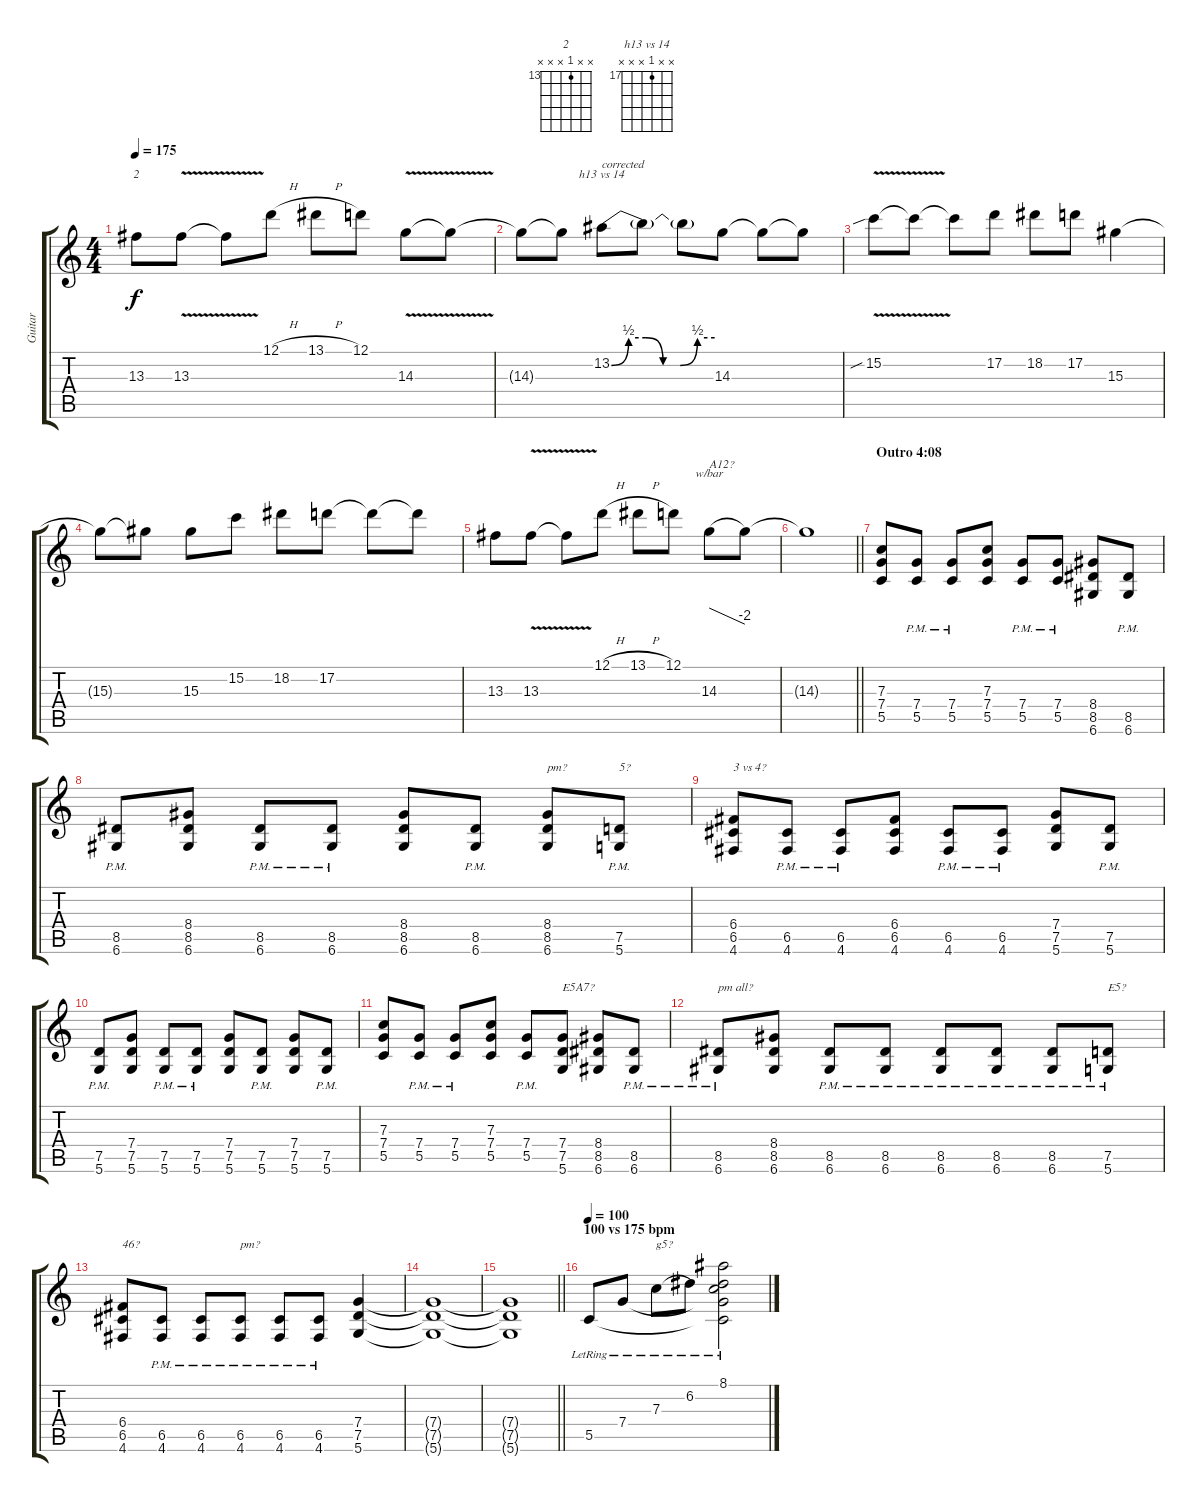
\track ("Guitar" "Guitar") {instrument distortionguitar}
\staff {score tabs}
\tuning (D4 A3 F3 C3 G2 D2) {hide}
\chord ("2" x x 13 x x x) {firstfret 13}
\chord ("h13 vs 14" x x 17 x x x) {firstfret 17}
\ts (4 4)
\tempo 175
\clef g2
\ks c
13.3.8{ch "2" dy f} 13.3{v}.8 13.3{t}.8 12.1{h}.8 13.1{h}.8 12.1.8 14.3{v}.8 14.3{t}.8 |
14.3{t}.8 14.3{t}.8 13.2{be (custom 0 0 10 2 20 2 30 0 40 0 50 2 60 2)}.8{ch "h13 vs 14" txt "corrected"} 13.2{t}.8 13.2{t}.8 14.3.8 14.3{t}.8 14.3{t}.8 |
15.2{v sib}.8 15.2{t}.8 15.2{t}.8 17.2.8 18.2.8 17.2.8 15.3.4 |
15.3{t}.8 15.3{t}.8 15.3.8 15.2.8 18.2.8 17.2.8 17.2{t}.8 17.2{t}.8 |
13.3.8 13.3{v}.8 13.3{t}.8 12.1{h}.8 13.1{h}.8 12.1.8 14.3.8{tbe (dive default 0 0 60 -8) txt "A12?"} 14.3{t}.8 |
\barLineRight lightlight
14.3{t}.1 |
\section ("" "Outro 4:08")
(7.3 7.4 5.5).8 (7.4{pm} 5.5{pm}).8 (7.4{pm} 5.5{pm}).8 (7.3 7.4 5.5).8 (7.4{pm} 5.5{pm}).8 (7.4{pm} 5.5{pm}).8 (8.4 8.5 6.6).8 (8.5{pm} 6.6{pm}).8 |
(8.5{pm} 6.6{pm}).8 (8.4 8.5 6.6).8 (8.5{pm} 6.6{pm}).8 (8.5{pm} 6.6{pm}).8 (8.4 8.5 6.6).8 (8.5{pm} 6.6{pm}).8 (8.4 8.5 6.6).8{txt "pm?"} (7.5{pm} 5.6{pm}).8{txt "5?"} |
(6.4 6.5 4.6).8{txt "3 vs 4?"} (6.5{pm} 4.6{pm}).8 (6.5{pm} 4.6{pm}).8 (6.4 6.5 4.6).8 (6.5{pm} 4.6{pm}).8 (6.5{pm} 4.6{pm}).8 (7.4 7.5 5.6).8 (7.5{pm} 5.6{pm}).8 |
(7.5{pm} 5.6{pm}).8 (7.4 7.5 5.6).8 (7.5{pm} 5.6{pm}).8 (7.5{pm} 5.6{pm}).8 (7.4 7.5 5.6).8 (7.5{pm} 5.6{pm}).8 (7.4 7.5 5.6).8 (7.5{pm} 5.6{pm}).8 |
(7.3 7.4 5.5).8 (7.4{pm} 5.5{pm}).8 (7.4{pm} 5.5{pm}).8 (7.3 7.4 5.5).8 (7.4{pm} 5.5{pm}).8 (7.4 7.5 5.6).8{txt "E5A7?"} (8.4 8.5 6.6).8 (8.5{pm} 6.6{pm}).8 |
(8.5{pm} 6.6{pm}).8{txt "pm all?"} (8.4 8.5 6.6).8 (8.5{pm} 6.6{pm}).8 (8.5{pm} 6.6{pm}).8 (8.5{pm} 6.6{pm}).8 (8.5{pm} 6.6{pm}).8 (8.5{pm} 6.6{pm}).8 (7.5{pm} 5.6{pm}).8{txt "E5?"} |
(6.4 6.5 4.6).8{txt "46?"} (6.5{pm} 4.6{pm}).8 (6.5{pm} 4.6{pm}).8 (6.5{pm} 4.6{pm}).8{txt "pm?"} (6.5{pm} 4.6{pm}).8 (6.5{pm} 4.6{pm}).8 (7.4 7.5 5.6).4 |
(7.4{t} 7.5{t} 5.6{t}).1 |
\barLineRight lightlight
(7.4{t} 7.5{t} 5.6{t}).1 |
\section ("" "100 vs 175 bpm")
\tempo 100
5.5{lr}.8{instrument acousticguitarsteel} 7.4{lr}.8 7.3{lr}.8{txt "g5?"} 6.2{lr}.8 (8.1{lr} 6.2{t} 7.3{t} 7.4{t} 5.5{t}).2
